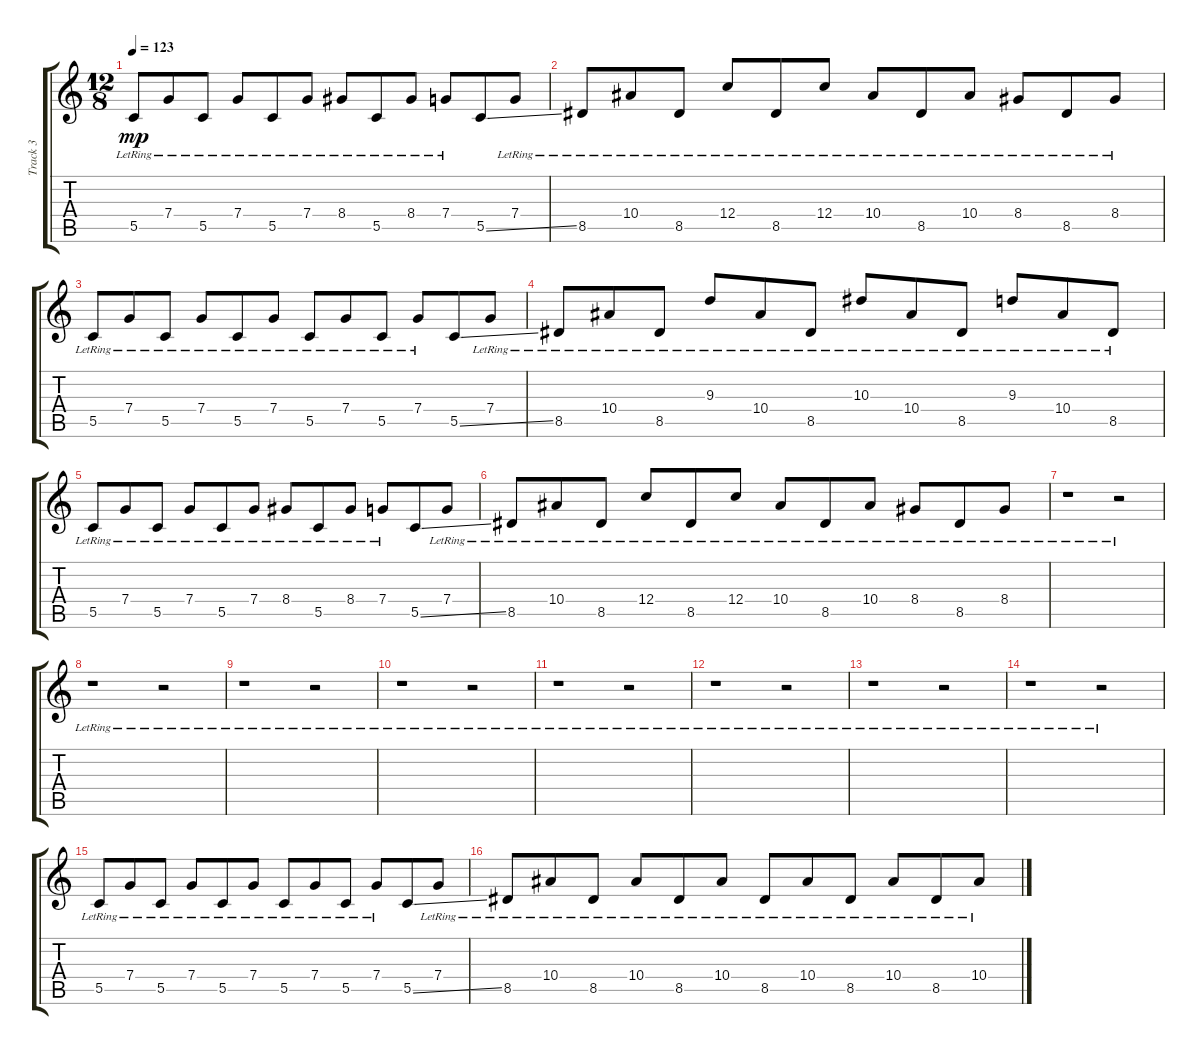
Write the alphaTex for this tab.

\track ("Track 3" "Track 3") {instrument acousticguitarsteel}
\staff {score tabs}
\tuning (D4 A3 F3 C3 G2 C2) {hide}
\ts (12 8)
\tempo 123
\clef g2
\ks c
5.5{lr}.8{dy mp} 7.4{lr}.8 5.5{lr}.8 7.4{lr}.8 5.5{lr}.8 7.4{lr}.8 8.4{lr}.8 5.5{lr}.8 8.4{lr}.8 7.4{lr}.8 5.5{ss}.8 7.4{lr}.8 |
8.5{lr}.8 10.4{lr}.8 8.5{lr}.8 12.4{lr}.8 8.5{lr}.8 12.4{lr}.8 10.4{lr}.8 8.5{lr}.8 10.4{lr}.8 8.4{lr}.8 8.5{lr}.8 8.4{lr}.8 |
5.5{lr}.8 7.4{lr}.8 5.5{lr}.8 7.4{lr}.8 5.5{lr}.8 7.4{lr}.8 5.5{lr}.8 7.4{lr}.8 5.5{lr}.8 7.4{lr}.8 5.5{ss}.8 7.4{lr}.8 |
8.5{lr}.8 10.4{lr}.8 8.5{lr}.8 9.3{lr}.8 10.4{lr}.8 8.5{lr}.8 10.3{lr}.8 10.4{lr}.8 8.5{lr}.8 9.3{lr}.8 10.4{lr}.8 8.5{lr}.8 |
5.5{lr}.8 7.4{lr}.8 5.5{lr}.8 7.4{lr}.8 5.5{lr}.8 7.4{lr}.8 8.4{lr}.8 5.5{lr}.8 8.4{lr}.8 7.4{lr}.8 5.5{ss}.8 7.4{lr}.8 |
8.5{lr}.8 10.4{lr}.8 8.5{lr}.8 12.4{lr}.8 8.5{lr}.8 12.4{lr}.8 10.4{lr}.8 8.5{lr}.8 10.4{lr}.8 8.4{lr}.8 8.5{lr}.8 8.4{lr}.8 |
r.1 r.2 |
r.1 r.2 |
r.1 r.2 |
r.1 r.2 |
r.1 r.2 |
r.1 r.2 |
r.1 r.2 |
r.1 r.2 |
5.5{lr}.8 7.4{lr}.8 5.5{lr}.8 7.4{lr}.8 5.5{lr}.8 7.4{lr}.8 5.5{lr}.8 7.4{lr}.8 5.5{lr}.8 7.4{lr}.8 5.5{ss}.8 7.4{lr}.8 |
8.5{lr}.8 10.4{lr}.8 8.5{lr}.8 10.4{lr}.8 8.5{lr}.8 10.4{lr}.8 8.5{lr}.8 10.4{lr}.8 8.5{lr}.8 10.4{lr}.8 8.5{lr}.8 10.4{lr}.8
